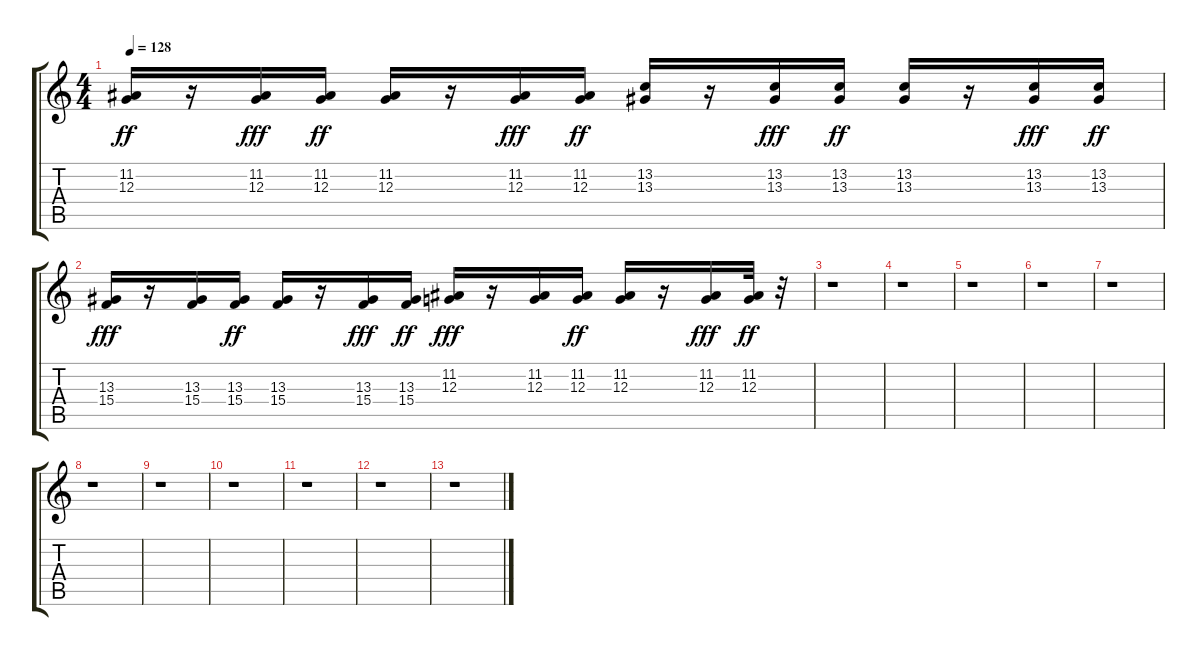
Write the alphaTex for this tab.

\track "" {instrument clavinet}
\staff {score tabs}
\tuning (E4 B3 G3 D3 A2 E2) {hide}
\ts (4 4)
\tempo 128
\clef g2
\ks c
(11.2 12.3).16{dy ff} r.16 (11.2 12.3).16{dy fff} (11.2 12.3).16{dy ff} (11.2 12.3).16 r.16 (11.2 12.3).16{dy fff} (11.2 12.3).16{dy ff} (13.2 13.3).16 r.16 (13.2 13.3).16{dy fff} (13.2 13.3).16{dy ff} (13.2 13.3).16 r.16 (13.2 13.3).16{dy fff} (13.2 13.3).16{dy ff} |
(13.3 15.4).16{dy fff} r.16 (13.3 15.4).16 (13.3 15.4).16{dy ff} (13.3 15.4).16 r.16 (13.3 15.4).16{dy fff} (13.3 15.4).16{dy ff} (11.2 12.3).16{dy fff} r.16 (11.2 12.3).16 (11.2 12.3).16{dy ff} (11.2 12.3).16 r.16 (11.2 12.3).16{dy fff} (11.2 12.3).32{dy ff} r.32 |
r.1 |
r.1 |
r.1 |
r.1 |
r.1 |
r.1 |
r.1 |
r.1 |
r.1 |
r.1 |
r.1
